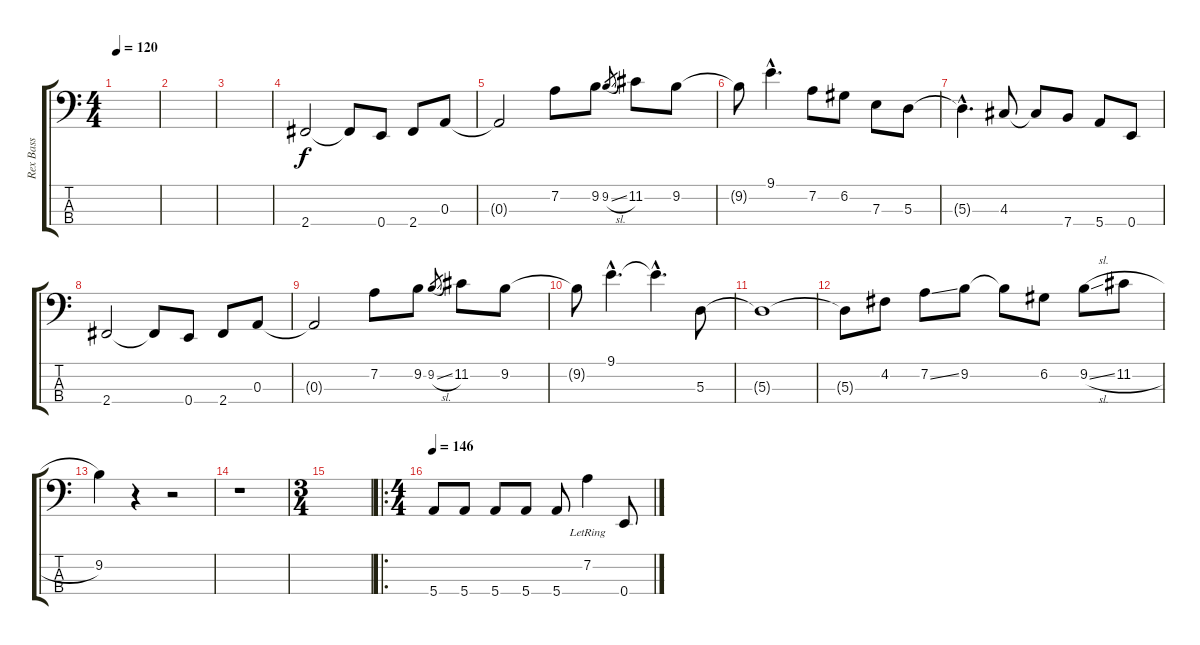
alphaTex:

\track ("Rex Bass" "Rex Bass") {instrument electricbasspick}
\staff {score tabs}
\tuning (G2 D2 A1 E1) {hide}
\ts (4 4)
\tempo 120
\clef f4
\ks c
|
|
|
2.4.2 2.4{t}.8 0.4.8 2.4.8 0.3.8 |
0.3{t}.2 7.2.8 9.2.8 9.2{sl}.8{gr} 11.2.8 9.2.8 |
9.2{t}.8 9.1{hac}.4{d} 7.2.8 6.2.8 7.3.8 5.3.8 |
5.3{hac t}.4{d} 4.3.8 4.3{t}.8 7.4.8 5.4.8 0.4.8 |
2.4.2 2.4{t}.8 0.4.8 2.4.8 0.3.8 |
0.3{t}.2 7.2.8 9.2.8 9.2{sl}.8{gr} 11.2.8 9.2.8 |
9.2{t}.8 9.1{hac}.4{d} 9.1{hac t}.4{d} 5.3.8 |
5.3{t}.1 |
5.3{t}.8 4.2.8 7.2{ss}.8 9.2.8 9.2{t}.8 6.2.8 9.2{sl}.8 11.2{h}.8 |
9.2.4 r.4 r.2 |
r.1 |
\ts (3 4)
|
\ro
\ts (4 4)
\tempo 146
5.4.8 5.4.8 5.4.8 5.4.8 5.4.8 7.2{lr}.4 0.4.8
